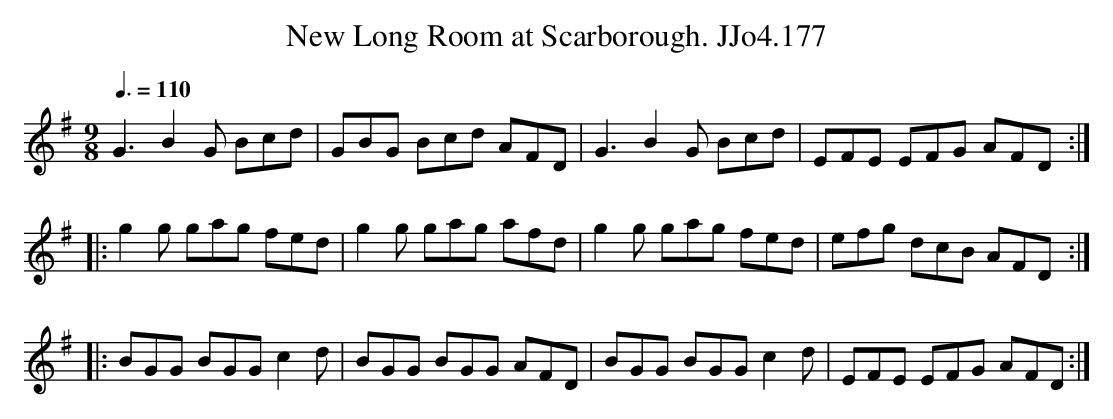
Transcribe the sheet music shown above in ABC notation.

X:1
T:New Long Room at Scarborough. JJo4.177
M:9/8
L:1/8
Q:3/8=110
K:G
G3 B2G Bcd|GBG Bcd AFD|G3B2G Bcd|EFE EFG AFD :|
|: g2g gag fed|g2g gag afd|g2g gag fed|efg dcB AFD :|
|:BGG BGG c2d|BGG BGG AFD| BGG BGG c2d|EFE EFG AFD :|
